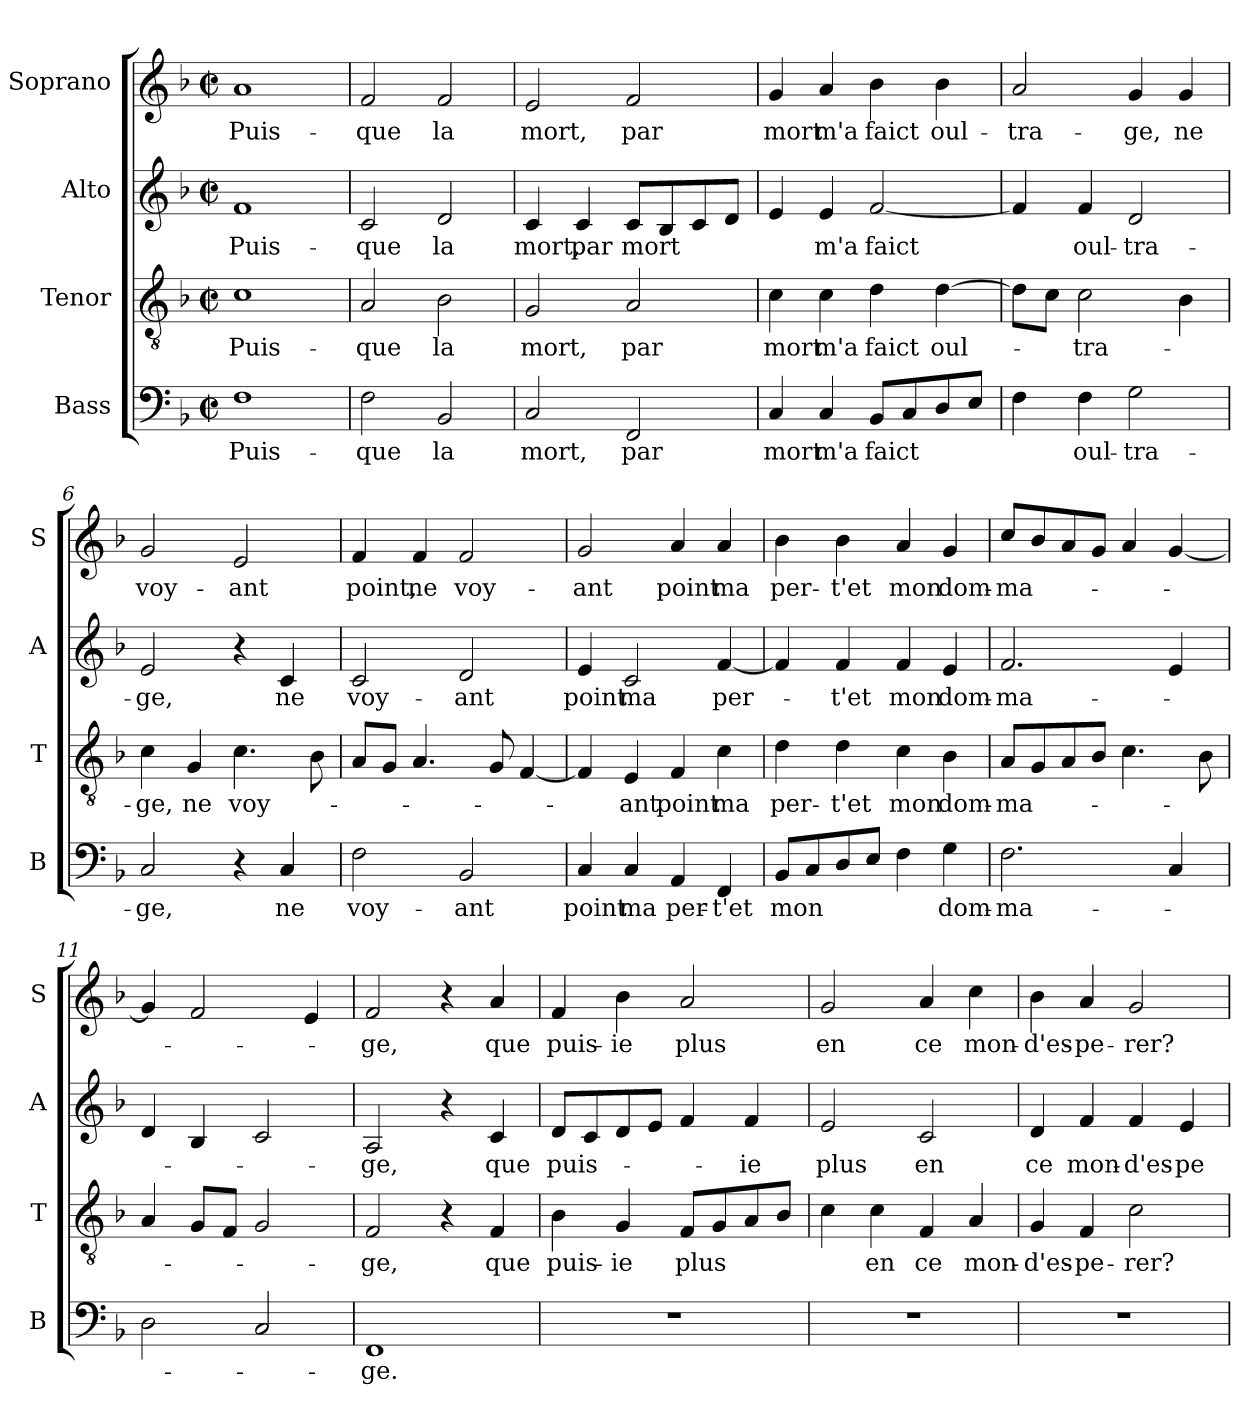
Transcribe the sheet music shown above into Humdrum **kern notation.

**kern	**text	**kern	**text	**kern	**text	**kern	**text
*part4	*part4	*part3	*part3	*part2	*part2	*part1	*part1
*staff4	*staff4	*staff3	*staff3	*staff2	*staff2	*staff1	*staff1
*I"Bass	*	*I"Tenor	*	*I"Alto	*	*I"Soprano	*
*I'B	*	*I'T	*	*I'A	*	*I'S	*
*clefF4	*	*clefGv2	*	*clefG2	*	*clefG2	*
*k[b-]	*	*k[b-]	*	*k[b-]	*	*k[b-]	*
*F:	*	*F:	*	*F:	*	*F:	*
*M2/2	*	*M2/2	*	*M2/2	*	*M2/2	*
*met(c|)	*	*met(c|)	*	*met(c|)	*	*met(c|)	*
=1	=1	=1	=1	=1	=1	=1	=1
!	!LO:LY:b	!	!LO:LY:b	!	!LO:LY:b	!	!LO:LY:b
1F	Puis-	1c	Puis-	1f	Puis-	1a	Puis-
=2	=2	=2	=2	=2	=2	=2	=2
!	!LO:LY:b	!	!LO:LY:b	!	!LO:LY:b	!	!LO:LY:b
2F\	-que	2A/	-que	2c/	-que	2f/	-que
!	!LO:LY:b	!	!LO:LY:b	!	!LO:LY:b	!	!LO:LY:b
2BB-/	la	2B-\	la	2d/	la	2f/	la
=3	=3	=3	=3	=3	=3	=3	=3
!	!LO:LY:b	!	!LO:LY:b	!	!LO:LY:b	!	!LO:LY:b
2C/	mort,	2G/	mort,	4c/	mort,	2e/	mort,
!	!	!	!	!	!LO:LY:b	!	!
.	.	.	.	4c/	par	.	.
!	!LO:LY:b	!	!LO:LY:b	!	!LO:LY:b	!	!LO:LY:b
2FF/	par	2A/	par	8c/L	mort	2f/	par
.	.	.	.	8B-/	.	.	.
.	.	.	.	8c/	.	.	.
.	.	.	.	8d/J	.	.	.
=4	=4	=4	=4	=4	=4	=4	=4
!	!LO:LY:b	!	!LO:LY:b	!	!	!	!LO:LY:b
4C/	mort	4c\	mort	4e/	.	4g/	mort
!	!LO:LY:b	!	!LO:LY:b	!	!LO:LY:b	!	!LO:LY:b
4C/	m'a	4c\	m'a	4e/	m'a	4a/	m'a
!	!LO:LY:b	!	!LO:LY:b	!	!LO:LY:b	!	!LO:LY:b
8BB-/L	faict	4d\	faict	[2f/	faict	4b-\	faict
8C/	.	.	.	.	.	.	.
!	!	!	!LO:LY:b	!	!	!	!LO:LY:b
8D/	.	[4d\	oul-	.	.	4b-\	oul-
8E/J	.	.	.	.	.	.	.
=5	=5	=5	=5	=5	=5	=5	=5
!	!	!	!	!	!	!	!LO:LY:b
4F\	.	8d\L]	.	4f/]	.	2a/	-tra-
.	.	8c\J	.	.	.	.	.
!	!LO:LY:b	!	!LO:LY:b	!	!LO:LY:b	!	!
4F\	oul-	2c\	-tra-	4f/	oul-	.	.
!	!LO:LY:b	!	!	!	!LO:LY:b	!	!LO:LY:b
2G\	-tra-	.	.	2d/	-tra-	4g/	-ge,
!	!	!	!	!	!	!	!LO:LY:b
.	.	4B-\	.	.	.	4g/	ne
!!LO:LB:g=z
=6	=6	=6	=6	=6	=6	=6	=6
!	!LO:LY:b	!	!LO:LY:b	!	!LO:LY:b	!	!LO:LY:b
2C/	-ge,	4c\	-ge,	2e/	-ge,	2g/	voy-
!	!	!	!LO:LY:b	!	!	!	!
.	.	4G/	ne	.	.	.	.
!	!	!	!LO:LY:b	!	!	!	!LO:LY:b
4r	.	4.c\	voy-	4r	.	2e/	-ant
!	!LO:LY:b	!	!	!	!LO:LY:b	!	!
4C/	ne	.	.	4c/	ne	.	.
.	.	8B-\	.	.	.	.	.
=7	=7	=7	=7	=7	=7	=7	=7
!	!LO:LY:b	!	!	!	!LO:LY:b	!	!LO:LY:b
2F\	voy-	8A/L	.	2c/	voy-	4f/	point,
.	.	8G/J	.	.	.	.	.
!	!	!	!	!	!	!	!LO:LY:b
.	.	4.A/	.	.	.	4f/	ne
!	!LO:LY:b	!	!	!	!LO:LY:b	!	!LO:LY:b
2BB-/	-ant	.	.	2d/	-ant	2f/	voy-
.	.	8G/	.	.	.	.	.
.	.	[4F/	.	.	.	.	.
=8	=8	=8	=8	=8	=8	=8	=8
!	!LO:LY:b	!	!	!	!LO:LY:b	!	!LO:LY:b
4C/	point	4F/]	.	4e/	point	2g/	-ant
!	!LO:LY:b	!	!LO:LY:b	!	!LO:LY:b	!	!
4C/	ma	4E/	-ant	2c/	ma	.	.
!	!LO:LY:b	!	!LO:LY:b	!	!	!	!LO:LY:b
4AA/	per-	4F/	point	.	.	4a/	point
!	!LO:LY:b	!	!LO:LY:b	!	!LO:LY:b	!	!LO:LY:b
4FF/	-t'et	4c\	ma	[4f/	per-	4a/	ma
=9	=9	=9	=9	=9	=9	=9	=9
!	!LO:LY:b	!	!LO:LY:b	!	!	!	!LO:LY:b
8BB-/L	mon	4d\	per-	4f/]	.	4b-\	per-
8C/	.	.	.	.	.	.	.
!	!	!	!LO:LY:b	!	!LO:LY:b	!	!LO:LY:b
8D/	.	4d\	-t'et	4f/	-t'et	4b-\	-t'et
8E/J	.	.	.	.	.	.	.
!	!	!	!LO:LY:b	!	!LO:LY:b	!	!LO:LY:b
4F\	.	4c\	mon	4f/	mon	4a/	mon
!	!LO:LY:b	!	!LO:LY:b	!	!LO:LY:b	!	!LO:LY:b
4G\	dom-	4B-\	dom-	4e/	dom-	4g/	dom-
=10	=10	=10	=10	=10	=10	=10	=10
!	!LO:LY:b	!	!LO:LY:b	!	!LO:LY:b	!	!LO:LY:b
2.F\	-ma-	8A/L	-ma-	2.f/	-ma-	8cc/L	-ma-
.	.	8G/	.	.	.	8b-/	.
.	.	8A/	.	.	.	8a/	.
.	.	8B-/J	.	.	.	8g/J	.
.	.	4.c\	.	.	.	4a/	.
4C/	.	.	.	4e/	.	[4g/	.
.	.	8B-\	.	.	.	.	.
!!LO:PB:g=z
=11	=11	=11	=11	=11	=11	=11	=11
2D\	.	4A/	.	4d/	.	4g/]	.
.	.	8G/L	.	4B-/	.	2f/	.
.	.	8F/J	.	.	.	.	.
2C/	.	2G/	.	2c/	.	.	.
.	.	.	.	.	.	4e/	.
=12	=12	=12	=12	=12	=12	=12	=12
!	!LO:LY:b	!	!LO:LY:b	!	!LO:LY:b	!	!LO:LY:b
1FF	-ge.	2F/	-ge,	2A/	-ge,	2f/	-ge,
.	.	4r	.	4r	.	4r	.
!	!	!	!LO:LY:b	!	!LO:LY:b	!	!LO:LY:b
.	.	4F/	que	4c/	que	4a/	que
=13	=13	=13	=13	=13	=13	=13	=13
!	!	!	!LO:LY:b	!	!LO:LY:b	!	!LO:LY:b
1r	.	4B-\	puis-	8d/L	puis-	4f/	puis-
.	.	.	.	8c/	.	.	.
!	!	!	!LO:LY:b	!	!	!	!LO:LY:b
.	.	4G/	-ie	8d/	.	4b-\	-ie
.	.	.	.	8e/J	.	.	.
!	!	!	!LO:LY:b	!	!	!	!LO:LY:b
.	.	8F/L	plus	4f/	.	2a/	plus
.	.	8G/	.	.	.	.	.
!	!	!	!	!	!LO:LY:b	!	!
.	.	8A/	.	4f/	-ie	.	.
.	.	8B-/J	.	.	.	.	.
=14	=14	=14	=14	=14	=14	=14	=14
!	!	!	!	!	!LO:LY:b	!	!LO:LY:b
1r	.	4c\	.	2e/	plus	2g/	en
!	!	!	!LO:LY:b	!	!	!	!
.	.	4c\	en	.	.	.	.
!	!	!	!LO:LY:b	!	!LO:LY:b	!	!LO:LY:b
.	.	4F/	ce	2c/	en	4a/	ce
!	!	!	!LO:LY:b	!	!	!	!LO:LY:b
.	.	4A/	mon-	.	.	4cc\	mon-
=15	=15	=15	=15	=15	=15	=15	=15
!	!	!	!LO:LY:b	!	!LO:LY:b	!	!LO:LY:b
1r	.	4G/	-d'es-	4d/	ce	4b-\	-d'es-
!	!	!	!LO:LY:b	!	!LO:LY:b	!	!LO:LY:b
.	.	4F/	-pe-	4f/	mon-	4a/	-pe-
!	!	!	!LO:LY:b	!	!LO:LY:b	!	!LO:LY:b
.	.	2c\	-rer?	4f/	-d'es-	2g/	-rer?
!	!	!	!	!	!LO:LY:b	!	!
.	.	.	.	4e/	-pe-	.	.
=	=	=	=	=	=	=	=
*-	*-	*-	*-	*-	*-	*-	*-
